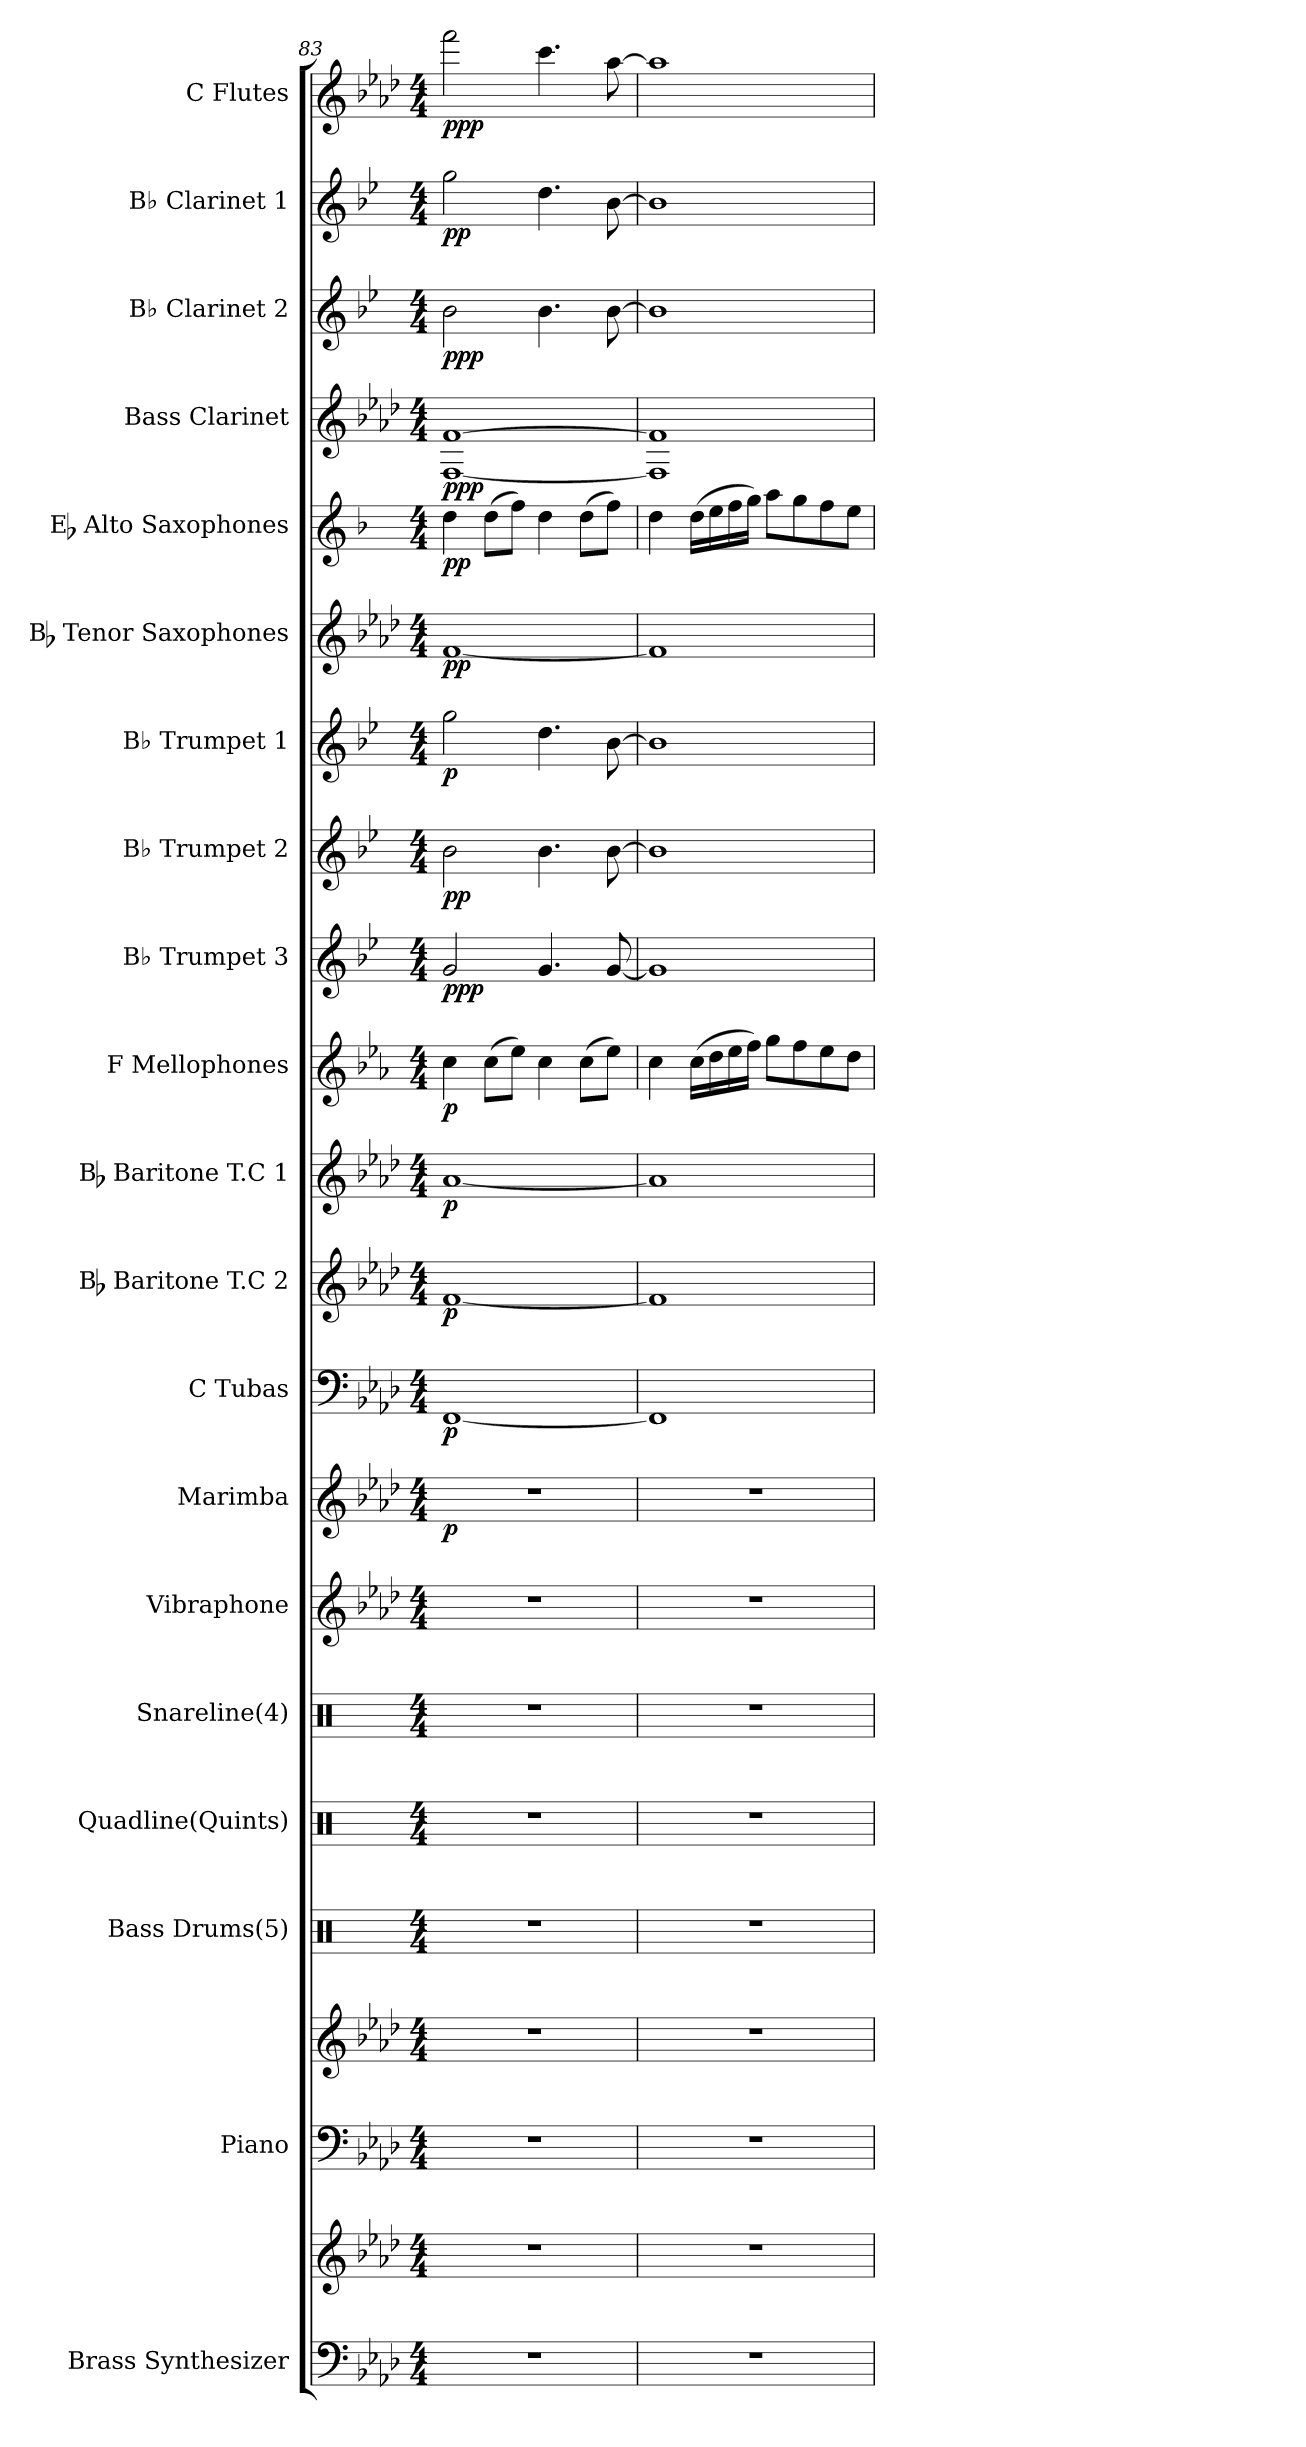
**kern	**kern	**kern	**kern	**kern	**kern	**kern	**kern	**kern	**dynam	**kern	**dynam	**kern	**dynam	**kern	**dynam	**kern	**dynam	**kern	**dynam	**kern	**dynam	**kern	**dynam	**kern	**dynam	**kern	**dynam	**kern	**dynam	**kern	**dynam	**kern	**dynam	**kern	**dynam
*part20	*part20	*part19	*part19	*part18	*part17	*part16	*part15	*part14	*part14	*part13	*part13	*part12	*part12	*part11	*part11	*part10	*part10	*part9	*part9	*part8	*part8	*part7	*part7	*part6	*part6	*part5	*part5	*part4	*part4	*part3	*part3	*part2	*part2	*part1	*part1
*staff22	*staff21	*staff20	*staff19	*staff18	*staff17	*staff16	*staff15	*staff14	*staff14	*staff13	*staff13	*staff12	*staff12	*staff11	*staff11	*staff10	*staff10	*staff9	*staff9	*staff8	*staff8	*staff7	*staff7	*staff6	*staff6	*staff5	*staff5	*staff4	*staff4	*staff3	*staff3	*staff2	*staff2	*staff1	*staff1
*I"Brass Synthesizer	*	*I"Piano	*	*I"Bass Drums(5)	*I"Quadline(Quints)	*I"Snareline(4)	*I"Vibraphone	*I"Marimba	*	*I"C Tubas	*	*I"Bb Baritone T.C 2	*	*I"Bb Baritone T.C 1	*	*I"F Mellophones	*	*I"B♭ Trumpet 3	*	*I"B♭ Trumpet 2	*	*I"B♭ Trumpet 1	*	*I"Bb Tenor Saxophones	*	*I"Eb Alto Saxophones	*	*I"Bass Clarinet	*	*I"B♭ Clarinet 2	*	*I"B♭ Clarinet 1	*	*I"C Flutes	*
*I'Synth.	*	*I'Pno.	*	*I'BD	*	*	*	*I'Marimba	*	*I'Tubas	*	*I'Baritone T.C 2	*	*I'Baritone T.C 1	*	*I'Mello	*	*I'B♭ Tpt. 3	*	*I'B♭ Tpt. 2	*	*I'B♭ Tpt. 1	*	*I'Tenor Saxes	*	*I'Alto Saxes	*	*I'B. Cl.	*	*I'B♭ Cl. 2	*	*I'B♭ Cl. 1	*	*I'Flutes	*
*clefF4	*clefG2	*clefF4	*clefG2	*clefX	*clefX	*clefX	*clefG2	*clefG2	*	*clefF4	*	*clefG2	*	*clefG2	*	*clefG2	*	*clefG2	*	*clefG2	*	*clefG2	*	*clefG2	*	*clefG2	*	*clefG2	*	*clefG2	*	*clefG2	*	*clefG2	*
*	*	*	*	*	*	*	*	*	*	*	*	*ITrd8c14	*	*ITrd8c14	*	*ITrd4c7	*	*ITrd1c2	*	*ITrd1c2	*	*ITrd1c2	*	*ITrd8c14	*	*ITrd5c9	*	*ITrd8c14	*	*ITrd1c2	*	*ITrd1c2	*	*	*
*k[b-e-a-d-]	*k[b-e-a-d-]	*k[b-e-a-d-]	*k[b-e-a-d-]	*k[]	*k[]	*k[]	*k[b-e-a-d-]	*k[b-e-a-d-]	*	*k[b-e-a-d-]	*	*k[b-e-a-d-]	*	*k[b-e-a-d-]	*	*k[b-e-a-d-]	*	*k[b-e-a-d-]	*	*k[b-e-a-d-]	*	*k[b-e-a-d-]	*	*k[b-e-a-d-]	*	*k[b-e-a-d-]	*	*k[b-e-a-d-]	*	*k[b-e-a-d-]	*	*k[b-e-a-d-]	*	*k[b-e-a-d-]	*
*M4/4	*M4/4	*M4/4	*M4/4	*M4/4	*M4/4	*M4/4	*M4/4	*M4/4	*	*M4/4	*	*M4/4	*	*M4/4	*	*M4/4	*	*M4/4	*	*M4/4	*	*M4/4	*	*M4/4	*	*M4/4	*	*M4/4	*	*M4/4	*	*M4/4	*	*M4/4	*
=83	=83	=83	=83	=83	=83	=83	=83	=83	=83	=83	=83	=83	=83	=83	=83	=83	=83	=83	=83	=83	=83	=83	=83	=83	=83	=83	=83	=83	=83	=83	=83	=83	=83	=83	=83
!	!	!	!	!	!	!	!	!	!LO:DY:b	!	!LO:DY:b	!	!LO:DY:b	!	!LO:DY:b	!	!LO:DY:b	!	!LO:DY:b	!	!	!	!	!	!	!	!	!	!	!	!	!	!	!	!
!	!	!	!	!	!	!	!	!	!	!	!	!	!	!	!	!	!	!	!LO:DY:n=1:b	!	!	!	!	!	!	!	!	!	!	!	!	!	!	!	!
!	!	!	!	!	!	!	!	!	!	!	!	!	!	!	!	!	!	!	!LO:DY:n=2:b	!	!LO:DY:b	!	!	!	!	!	!	!	!	!	!	!	!	!	!
!	!	!	!	!	!	!	!	!	!	!	!	!	!	!	!	!	!	!	!	!	!LO:DY:n=1:b	!	!LO:DY:b	!	!LO:DY:b	!	!	!	!	!	!	!	!	!	!
!	!	!	!	!	!	!	!	!	!	!	!	!	!	!	!	!	!	!	!	!	!	!	!	!	!LO:DY:n=1:b	!	!LO:DY:b	!	!	!	!	!	!	!	!
!	!	!	!	!	!	!	!	!	!	!	!	!	!	!	!	!	!	!	!	!	!	!	!	!	!	!	!LO:DY:n=1:b	!	!LO:DY:b	!	!	!	!	!	!
!	!	!	!	!	!	!	!	!	!	!	!	!	!	!	!	!	!	!	!	!	!	!	!	!	!	!	!	!	!LO:DY:n=1:b	!	!	!	!	!	!
!	!	!	!	!	!	!	!	!	!	!	!	!	!	!	!	!	!	!	!	!	!	!	!	!	!	!	!	!	!LO:DY:n=2:b	!	!LO:DY:b	!	!	!	!
!	!	!	!	!	!	!	!	!	!	!	!	!	!	!	!	!	!	!	!	!	!	!	!	!	!	!	!	!	!	!	!LO:DY:n=1:b	!	!	!	!
!	!	!	!	!	!	!	!	!	!	!	!	!	!	!	!	!	!	!	!	!	!	!	!	!	!	!	!	!	!	!	!LO:DY:n=2:b	!	!LO:DY:b	!	!
!	!	!	!	!	!	!	!	!	!	!	!	!	!	!	!	!	!	!	!	!	!	!	!	!	!	!	!	!	!	!	!	!	!LO:DY:n=1:b	!	!LO:DY:b
!	!	!	!	!	!	!	!	!	!	!	!	!	!	!	!	!	!	!	!	!	!	!	!	!	!	!	!	!	!	!	!	!	!	!	!LO:DY:n=1:b
!	!	!	!	!	!	!	!	!	!	!	!	!	!	!	!	!	!	!	!	!	!	!	!	!	!	!	!	!	!	!	!	!	!	!	!LO:DY:n=2:b
1r	1r	1r	1r	1r	1r	1r	1r	1r	p	[1FF	p	[1F	p	[1A-	p	4f\	p	2f/	p p p	2a-\	p p	2ff\	p	[1F	p p	4f\	p p	[1FF [1F	p p p	2a-\	p p p	2ff\	p p	2fff\	p p p
.	.	.	.	.	.	.	.	.	.	.	.	.	.	.	.	(8f\L	.	.	.	.	.	.	.	.	.	(8f\L	.	.	.	.	.	.	.	.	.
.	.	.	.	.	.	.	.	.	.	.	.	.	.	.	.	8a-\J)	.	.	.	.	.	.	.	.	.	8a-\J)	.	.	.	.	.	.	.	.	.
.	.	.	.	.	.	.	.	.	.	.	.	.	.	.	.	4f\	.	4.f/	.	4.a-\	.	4.cc\	.	.	.	4f\	.	.	.	4.a-\	.	4.cc\	.	4.ccc\	.
.	.	.	.	.	.	.	.	.	.	.	.	.	.	.	.	(8f\L	.	.	.	.	.	.	.	.	.	(8f\L	.	.	.	.	.	.	.	.	.
.	.	.	.	.	.	.	.	.	.	.	.	.	.	.	.	8a-\J)	.	[8f/	.	[8a-\	.	[8a-\	.	.	.	8a-\J)	.	.	.	[8a-\	.	[8a-\	.	[8aa-\	.
=84	=84	=84	=84	=84	=84	=84	=84	=84	=84	=84	=84	=84	=84	=84	=84	=84	=84	=84	=84	=84	=84	=84	=84	=84	=84	=84	=84	=84	=84	=84	=84	=84	=84	=84	=84
1r	1r	1r	1r	1r	1r	1r	1r	1r	.	1FF]	.	1F]	.	1A-]	.	4f\	.	1f]	.	1a-]	.	1a-]	.	1F]	.	4f\	.	1FF] 1F]	.	1a-]	.	1a-]	.	1aa-]	.
.	.	.	.	.	.	.	.	.	.	.	.	.	.	.	.	(16f\LL	.	.	.	.	.	.	.	.	.	(16f\LL	.	.	.	.	.	.	.	.	.
.	.	.	.	.	.	.	.	.	.	.	.	.	.	.	.	16g\	.	.	.	.	.	.	.	.	.	16g\	.	.	.	.	.	.	.	.	.
.	.	.	.	.	.	.	.	.	.	.	.	.	.	.	.	16a-\	.	.	.	.	.	.	.	.	.	16a-\	.	.	.	.	.	.	.	.	.
.	.	.	.	.	.	.	.	.	.	.	.	.	.	.	.	16b-\JJ)	.	.	.	.	.	.	.	.	.	16b-\JJ)	.	.	.	.	.	.	.	.	.
.	.	.	.	.	.	.	.	.	.	.	.	.	.	.	.	8cc\L	.	.	.	.	.	.	.	.	.	8cc\L	.	.	.	.	.	.	.	.	.
.	.	.	.	.	.	.	.	.	.	.	.	.	.	.	.	8b-\	.	.	.	.	.	.	.	.	.	8b-\	.	.	.	.	.	.	.	.	.
.	.	.	.	.	.	.	.	.	.	.	.	.	.	.	.	8a-\	.	.	.	.	.	.	.	.	.	8a-\	.	.	.	.	.	.	.	.	.
.	.	.	.	.	.	.	.	.	.	.	.	.	.	.	.	8g\J	.	.	.	.	.	.	.	.	.	8g\J	.	.	.	.	.	.	.	.	.
=	=	=	=	=	=	=	=	=	=	=	=	=	=	=	=	=	=	=	=	=	=	=	=	=	=	=	=	=	=	=	=	=	=	=	=
*-	*-	*-	*-	*-	*-	*-	*-	*-	*-	*-	*-	*-	*-	*-	*-	*-	*-	*-	*-	*-	*-	*-	*-	*-	*-	*-	*-	*-	*-	*-	*-	*-	*-	*-	*-
